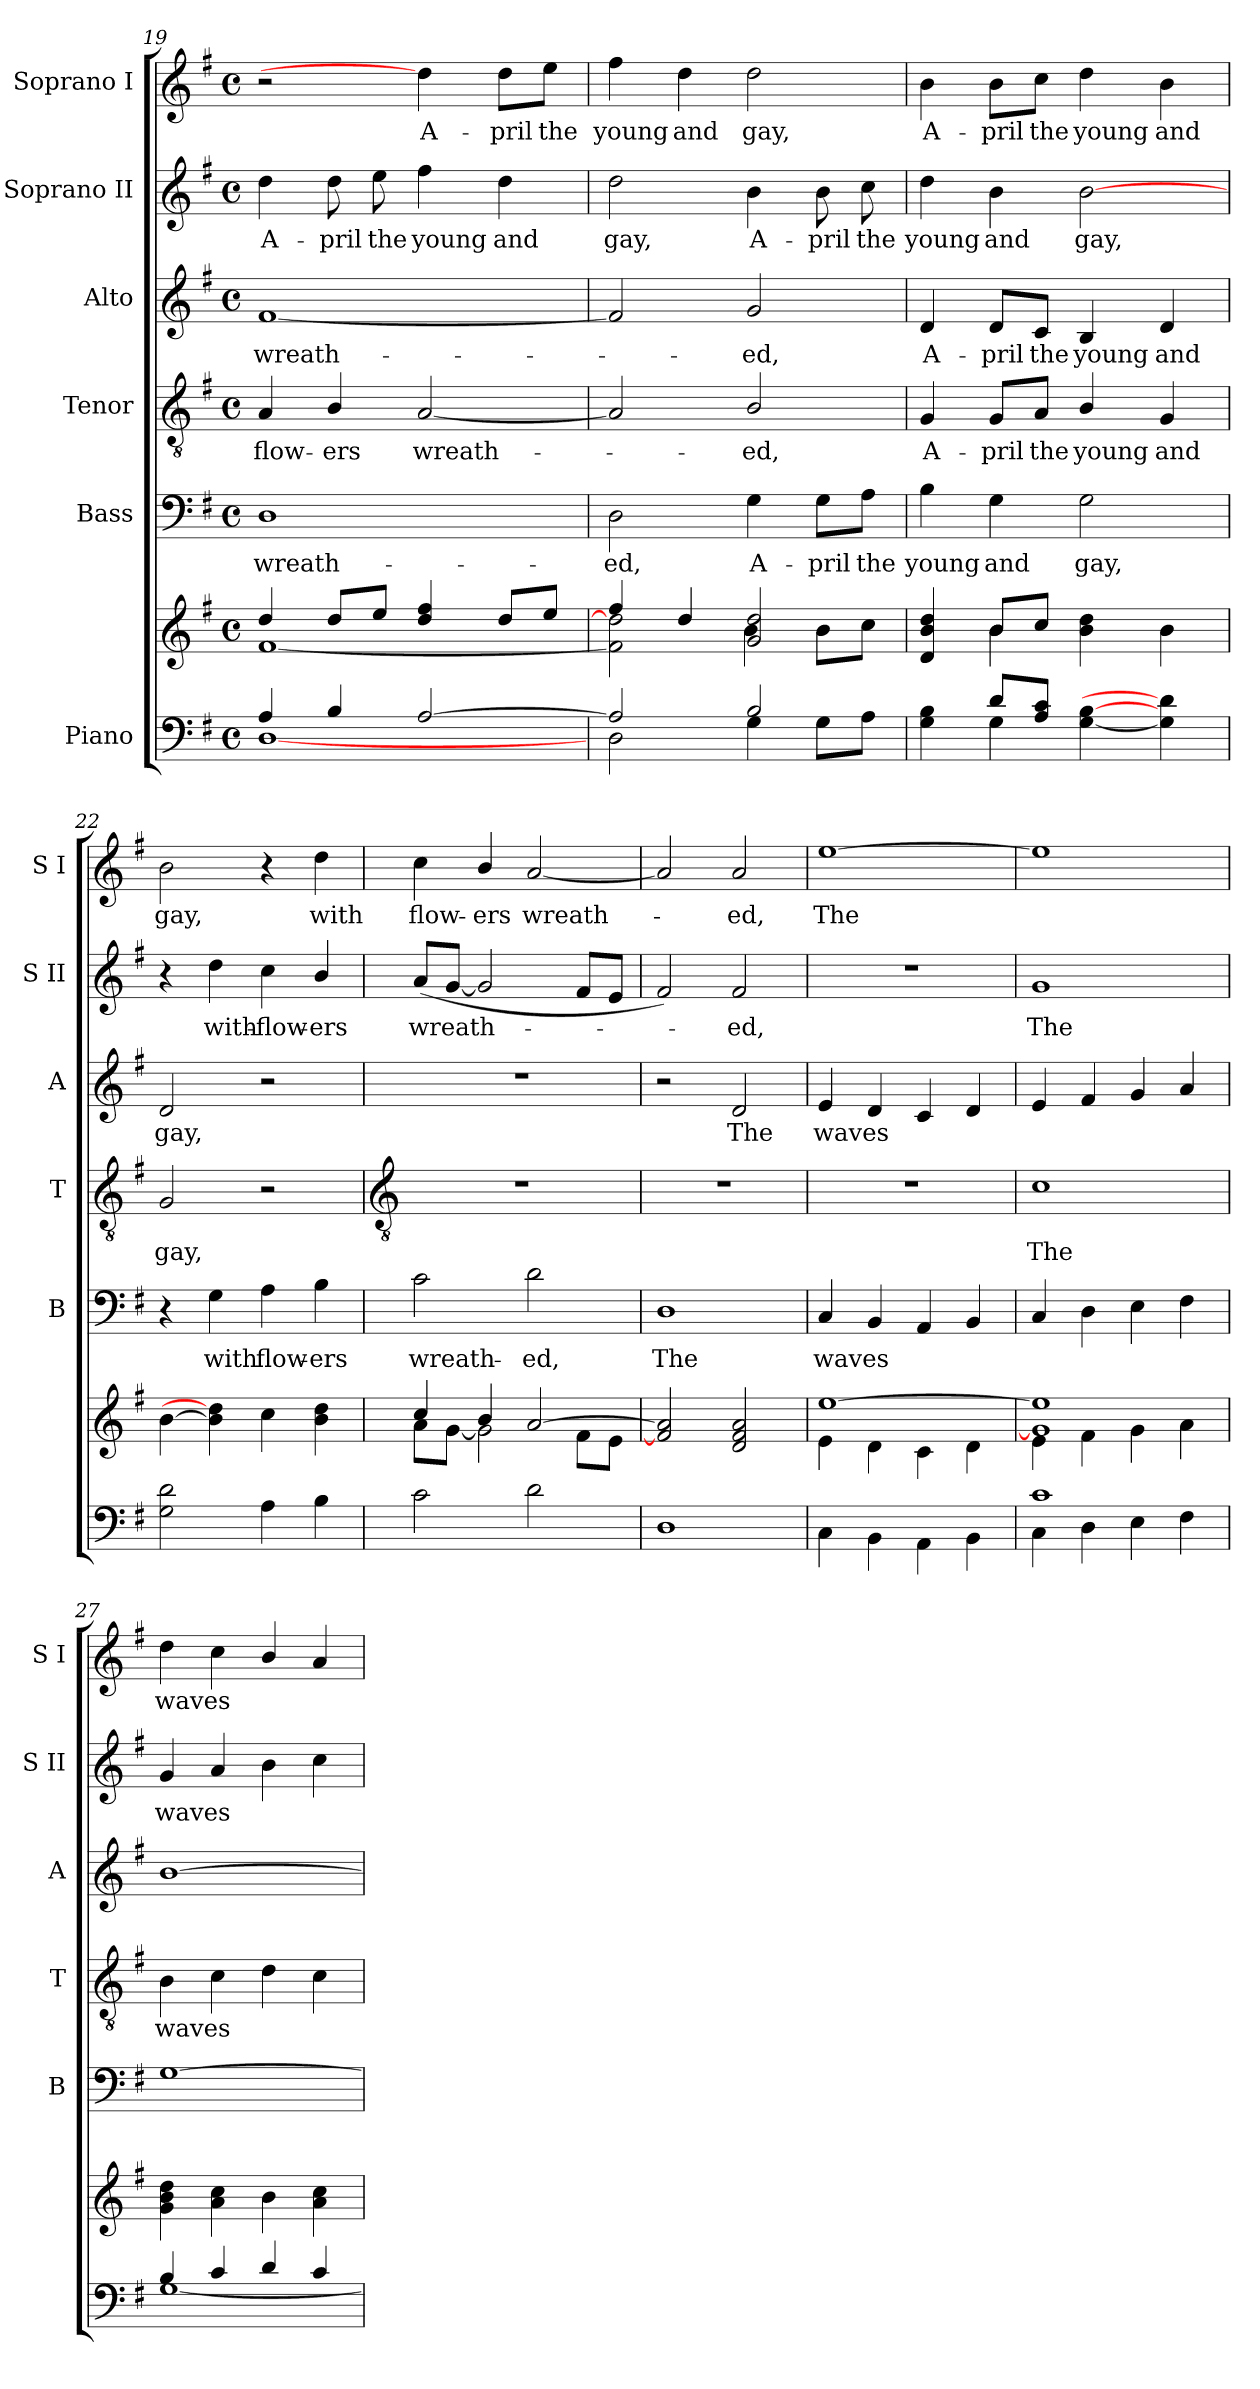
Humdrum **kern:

**kern	**kern	**kern	**text	**kern	**text	**kern	**text	**kern	**text	**kern	**text
*part6	*part6	*part5	*part5	*part4	*part4	*part3	*part3	*part2	*part2	*part1	*part1
*staff7	*staff6	*staff5	*staff5	*staff4	*staff4	*staff3	*staff3	*staff2	*staff2	*staff1	*staff1
*I"Piano	*	*I"Bass	*	*I"Tenor	*	*I"Alto	*	*I"Soprano II	*	*I"Soprano I	*
*	*	*I'B	*	*I'T	*	*I'A	*	*I'S II	*	*I'S I	*
!!LO:LB:g=z
*clefF4	*clefG2	*clefF4	*	*clefGv2	*	*clefG2	*	*clefG2	*	*clefG2	*
*k[f#]	*k[f#]	*k[f#]	*	*k[f#]	*	*k[f#]	*	*k[f#]	*	*k[f#]	*
*G:	*G:	*G:	*	*G:	*	*G:	*	*G:	*	*G:	*
*M4/4	*M4/4	*M4/4	*	*M4/4	*	*M4/4	*	*M4/4	*	*M4/4	*
*met(c)	*met(c)	*met(c)	*	*met(c)	*	*met(c)	*	*met(c)	*	*met(c)	*
=19	=19	=19	=19	=19	=19	=19	=19	=19	=19	=19	=19
*^	*^	*	*	*	*	*	*	*	*	*	*
!	!	!	!	!	!LO:LY:b	!	!LO:LY:b	!	!LO:LY:b	!	!LO:LY:b	!	!
4A/	[1D\	4dd/	[1f#\	1D	wreath-	4A	flow-	[1f#	wreath-	4dd	A-	2r	.
!	!	!	!	!	!	!	!LO:LY:b	!	!	!	!LO:LY:b	!	!
4B/	.	8dd/L	.	.	.	4B/	-ers	.	.	8dd	-pril	.	.
!	!	!	!	!	!	!	!	!	!	!	!LO:LY:b	!	!
.	.	8ee/J	.	.	.	.	.	.	.	8ee	the	.	.
!	!	!	!	!	!	!	!LO:LY:b	!	!	!	!LO:LY:b	!	!LO:LY:b
[2A/	.	4dd/ 4ff#/	.	.	.	[2A	wreath-	.	.	4ff#	young	4dd]	A-
!	!	!	!	!	!	!	!	!	!	!	!LO:LY:b	!	!LO:LY:b
.	.	8dd/L	.	.	.	.	.	.	.	4dd	and	8dd\L	-pril
!	!	!	!	!	!	!	!	!	!	!	!	!	!LO:LY:b
.	.	8ee/J	.	.	.	.	.	.	.	.	.	8ee\J	the
=20	=20	=20	=20	=20	=20	=20	=20	=20	=20	=20	=20	=20	=20
!	!	!	!	!	!LO:LY:b	!	!	!	!	!	!LO:LY:b	!	!LO:LY:b
2A/]	2D\	4ff#/	2f#\] 2dd\]	2D	-ed,	2A]	.	2f#]	.	2dd	gay,	4ff#	young
!	!	!	!	!	!	!	!	!	!	!	!	!	!LO:LY:b
.	.	4dd/	.	.	.	.	.	.	.	.	.	4dd	and
!	!	!	!	!	!LO:LY:b	!	!LO:LY:b	!	!LO:LY:b	!	!LO:LY:b	!	!LO:LY:b
2B/	4G\	2g/ 2dd/	4b\	4G	A-	2B/	ed,	2g	ed,	4b	A-	2dd	gay,
!	!	!	!	!	!LO:LY:b	!	!	!	!	!	!LO:LY:b	!	!
.	8G\L	.	8b\L	8G\L	-pril	.	.	.	.	8b	-pril	.	.
!	!	!	!	!	!LO:LY:b	!	!	!	!	!	!LO:LY:b	!	!
.	8A\J	.	8cc\J	8A\J	the	.	.	.	.	8cc	the	.	.
=21	=21	=21	=21	=21	=21	=21	=21	=21	=21	=21	=21	=21	=21
!	!	!	!	!	!LO:LY:b	!	!LO:LY:b	!	!LO:LY:b	!	!LO:LY:b	!	!LO:LY:b
4G 4B	4ryy	4d/ 4b/ 4dd/	4ryy	4B	young	4G	A-	4d	A-	4dd	young	4b	A-
!	!	!	!	!	!LO:LY:b	!	!LO:LY:b	!	!LO:LY:b	!	!LO:LY:b	!	!LO:LY:b
8d/L	4G\	8b/L	4b\	4G	and	8G/L	-pril	8d/L	-pril	4b	and	8b\L	-pril
!	!	!	!	!	!	!	!LO:LY:b	!	!LO:LY:b	!	!	!	!LO:LY:b
8A/ 8c/J	.	8cc/J	.	.	.	8A/J	the	8c/J	the	.	.	8cc\J	the
!	!	!	!	!	!LO:LY:b	!	!LO:LY:b	!	!LO:LY:b	!	!LO:LY:b	!	!LO:LY:b
[4G [4B	2ryy	4b\ 4dd\	4ryy	2G	gay,	4B/	young	4B	young	[2b	gay,	4dd	young
!	!	!	!	!	!	!	!LO:LY:b	!	!LO:LY:b	!	!	!	!LO:LY:b
4G] 4d]	.	4b\	4ryy	.	.	4G	and	4d	and	.	.	4b	and
=22	=22	=22	=22	=22	=22	=22	=22	=22	=22	=22	=22	=22	=22
!	!	!	!	!	!	!	!LO:LY:b	!	!LO:LY:b	!	!	!	!LO:LY:b
2G 2d	2ryy	[4b\	1ryy	4r	.	2G	gay,	2d	gay,	4r	.	2b	gay,
!	!	!	!	!	!LO:LY:b	!	!	!	!	!	!LO:LY:b	!	!
.	.	4b\] 4dd\]	.	4G	with	.	.	.	.	4dd	with-	.	.
!	!	!	!	!	!LO:LY:b	!	!	!	!	!	!LO:LY:b	!	!
4A	2ryy	4cc\	.	4A	flow--	2r	.	2r	.	4cc	-flow-	4r	.
!	!	!	!	!	!LO:LY:b	!	!	!	!	!	!LO:LY:b	!	!LO:LY:b
4B	.	4b\ 4dd\	.	4B	-ers	.	.	.	.	4b/	-ers	4dd	with
!!LO:LB:g=z
=23	=23	=23	=23	=23	=23	=23	=23	=23	=23	=23	=23	=23	=23
*	*	*	*	*	*	*clefGv2	*	*	*	*	*	*	*
!	!	!	!	!	!LO:LY:b	!	!	!	!	!	!LO:LY:b	!	!LO:LY:b
1ryy	2c\	4cc/	8a\L	2c	wreath-	1r	.	1r	.	(<8aL	wreath-	4cc	flow-
.	.	.	[8g\J	.	.	.	.	.	.	[8gJ	.	.	.
!	!	!	!	!	!	!	!	!	!	!	!	!	!LO:LY:b
.	.	4b/	2g\]	.	.	.	.	.	.	2g]	.	4b/	-ers
!	!	!	!	!	!LO:LY:b	!	!	!	!	!	!	!	!LO:LY:b
.	2d\	[2a/	.	2d	-ed,	.	.	.	.	.	.	[2a	wreath-
.	.	.	8f#\L	.	.	.	.	.	.	8f#L	.	.	.
.	.	.	8e\J	.	.	.	.	.	.	8eJ	.	.	.
=24	=24	=24	=24	=24	=24	=24	=24	=24	=24	=24	=24	=24	=24
!	!	!	!	!	!LO:LY:b	!	!	!	!	!	!	!	!
1ryy	1D\	2f#/] 2a/]	1ryy	1D	The	1r	.	2r	.	2f#)	.	2a]	.
!	!	!	!	!	!	!	!	!	!LO:LY:b	!	!LO:LY:b	!	!LO:LY:b
.	.	2d/ 2f#/ 2a/	.	.	.	.	.	2d	The	2f#	ed,	2a	ed,
=25	=25	=25	=25	=25	=25	=25	=25	=25	=25	=25	=25	=25	=25
!	!	!	!	!	!LO:LY:b	!	!	!	!LO:LY:b	!	!	!	!LO:LY:b
1ryy	4C\	[1ee/	4e\	4C	waves	1r	.	4e	waves	1r	.	[1ee	The
.	4BB\	.	4d\	4BB	.	.	.	4d	.	.	.	.	.
.	4AA\	.	4c\	4AA	.	.	.	4c	.	.	.	.	.
.	4BB\	.	4d\	4BB	.	.	.	4d	.	.	.	.	.
=26	=26	=26	=26	=26	=26	=26	=26	=26	=26	=26	=26	=26	=26
!	!	!	!	!	!	!	!LO:LY:b	!	!	!	!LO:LY:b	!	!
1c	4C\	1g/] 1ee/]	4e\	4C	.	1c	The	4e	.	1g	The	1ee]	.
.	4D\	.	4f#\	4D	.	.	.	4f#	.	.	.	.	.
.	4E\	.	4g\	4E	.	.	.	4g	.	.	.	.	.
.	4F#\	.	4a\	4F#	.	.	.	4a	.	.	.	.	.
=27	=27	=27	=27	=27	=27	=27	=27	=27	=27	=27	=27	=27	=27
!	!	!	!	!	!	!	!LO:LY:b	!	!	!	!LO:LY:b	!	!LO:LY:b
4B/	[1G\	4g\ 4b\ 4dd\	1ryy	[1G	.	4B	waves	[1b	.	4g	waves	4dd	waves
4c/	.	4a\ 4cc\	.	.	.	4c	.	.	.	4a	.	4cc	.
4d/	.	4b\	.	.	.	4d	.	.	.	4b	.	4b/	.
4c/	.	4a\ 4cc\	.	.	.	4c	.	.	.	4cc	.	4a	.
*v	*v	*	*	*	*	*	*	*	*	*	*	*	*
*	*v	*v	*	*	*	*	*	*	*	*	*	*
=	=	=	=	=	=	=	=	=	=	=	=
*-	*-	*-	*-	*-	*-	*-	*-	*-	*-	*-	*-
